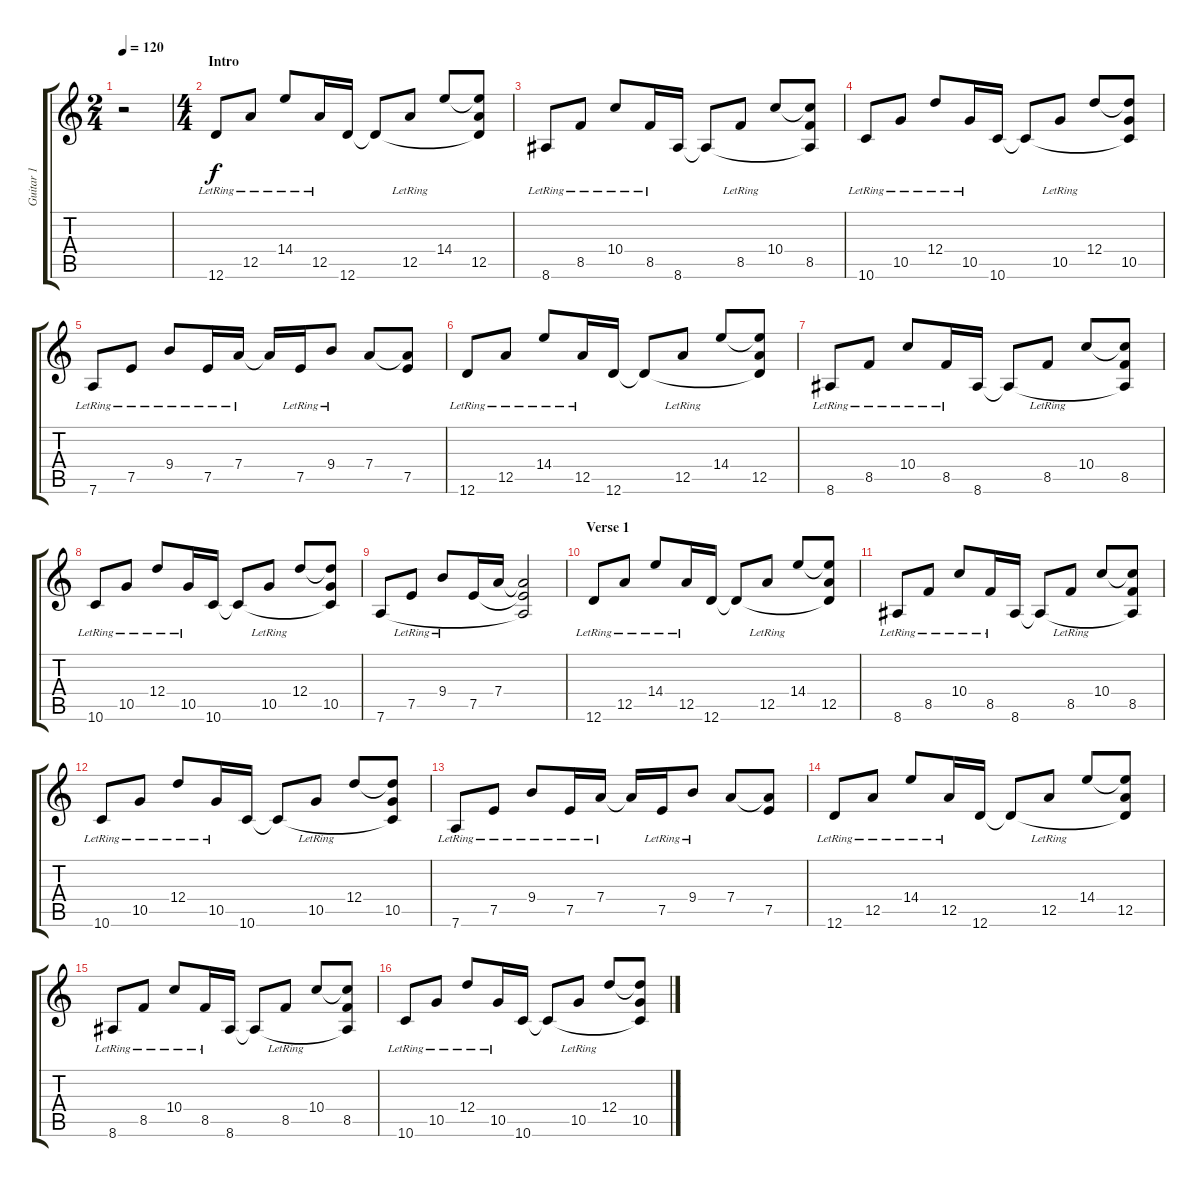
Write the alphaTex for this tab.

\track ("Guitar 1" "Guitar 1") {instrument electricguitarjazz}
\staff {score tabs}
\tuning (E4 B3 G3 D3 A2 D2) {hide}
\ts (2 4)
\tempo 120
\clef g2
\ks c
r.2{dy f instrument electricguitarjazz} |
\ts (4 4)
\section ("" "Intro")
12.6{lr}.8 12.5{lr}.8 14.4{lr}.8 12.5{lr}.16 12.6.16 12.6{t}.8 12.5{lr}.8 14.4.8 (14.4{t} 12.5 12.6{t}).8 |
8.6{lr}.8 8.5{lr}.8 10.4{lr}.8 8.5{lr}.16 8.6.16 8.6{t}.8 8.5{lr}.8 10.4.8 (10.4{t} 8.5 8.6{t}).8 |
10.6{lr}.8 10.5{lr}.8 12.4{lr}.8 10.5{lr}.16 10.6.16 10.6{t}.8 10.5{lr}.8 12.4.8 (12.4{t} 10.5 10.6{t}).8 |
7.6{lr}.8 7.5{lr}.8 9.4{lr}.8 7.5{lr}.16 7.4{lr}.16 7.4{t}.16 7.5{lr}.16 9.4{lr}.8 7.4.8 (7.4{t} 7.5).8 |
12.6{lr}.8 12.5{lr}.8 14.4{lr}.8 12.5{lr}.16 12.6.16 12.6{t}.8 12.5{lr}.8 14.4.8 (14.4{t} 12.5 12.6{t}).8 |
8.6{lr}.8 8.5{lr}.8 10.4{lr}.8 8.5{lr}.16 8.6.16 8.6{t}.8 8.5{lr}.8 10.4.8 (10.4{t} 8.5 8.6{t}).8 |
10.6{lr}.8 10.5{lr}.8 12.4{lr}.8 10.5{lr}.16 10.6.16 10.6{t}.8 10.5{lr}.8 12.4.8 (12.4{t} 10.5 10.6{t}).8 |
7.6.8 7.5{lr}.8 9.4{lr}.8 7.5.16 7.4.16 (7.4{t} 7.5{t} 7.6{t}).2 |
\section ("" "Verse 1")
12.6{lr}.8 12.5{lr}.8 14.4{lr}.8 12.5{lr}.16 12.6.16 12.6{t}.8 12.5{lr}.8 14.4.8 (14.4{t} 12.5 12.6{t}).8 |
8.6{lr}.8 8.5{lr}.8 10.4{lr}.8 8.5{lr}.16 8.6.16 8.6{t}.8 8.5{lr}.8 10.4.8 (10.4{t} 8.5 8.6{t}).8 |
10.6{lr}.8 10.5{lr}.8 12.4{lr}.8 10.5{lr}.16 10.6.16 10.6{t}.8 10.5{lr}.8 12.4.8 (12.4{t} 10.5 10.6{t}).8 |
7.6{lr}.8 7.5{lr}.8 9.4{lr}.8 7.5{lr}.16 7.4{lr}.16 7.4{t}.16 7.5{lr}.16 9.4{lr}.8 7.4.8 (7.4{t} 7.5).8 |
12.6{lr}.8 12.5{lr}.8 14.4{lr}.8 12.5{lr}.16 12.6.16 12.6{t}.8 12.5{lr}.8 14.4.8 (14.4{t} 12.5 12.6{t}).8 |
8.6{lr}.8 8.5{lr}.8 10.4{lr}.8 8.5{lr}.16 8.6.16 8.6{t}.8 8.5{lr}.8 10.4.8 (10.4{t} 8.5 8.6{t}).8 |
10.6{lr}.8 10.5{lr}.8 12.4{lr}.8 10.5{lr}.16 10.6.16 10.6{t}.8 10.5{lr}.8 12.4.8 (12.4{t} 10.5 10.6{t}).8
